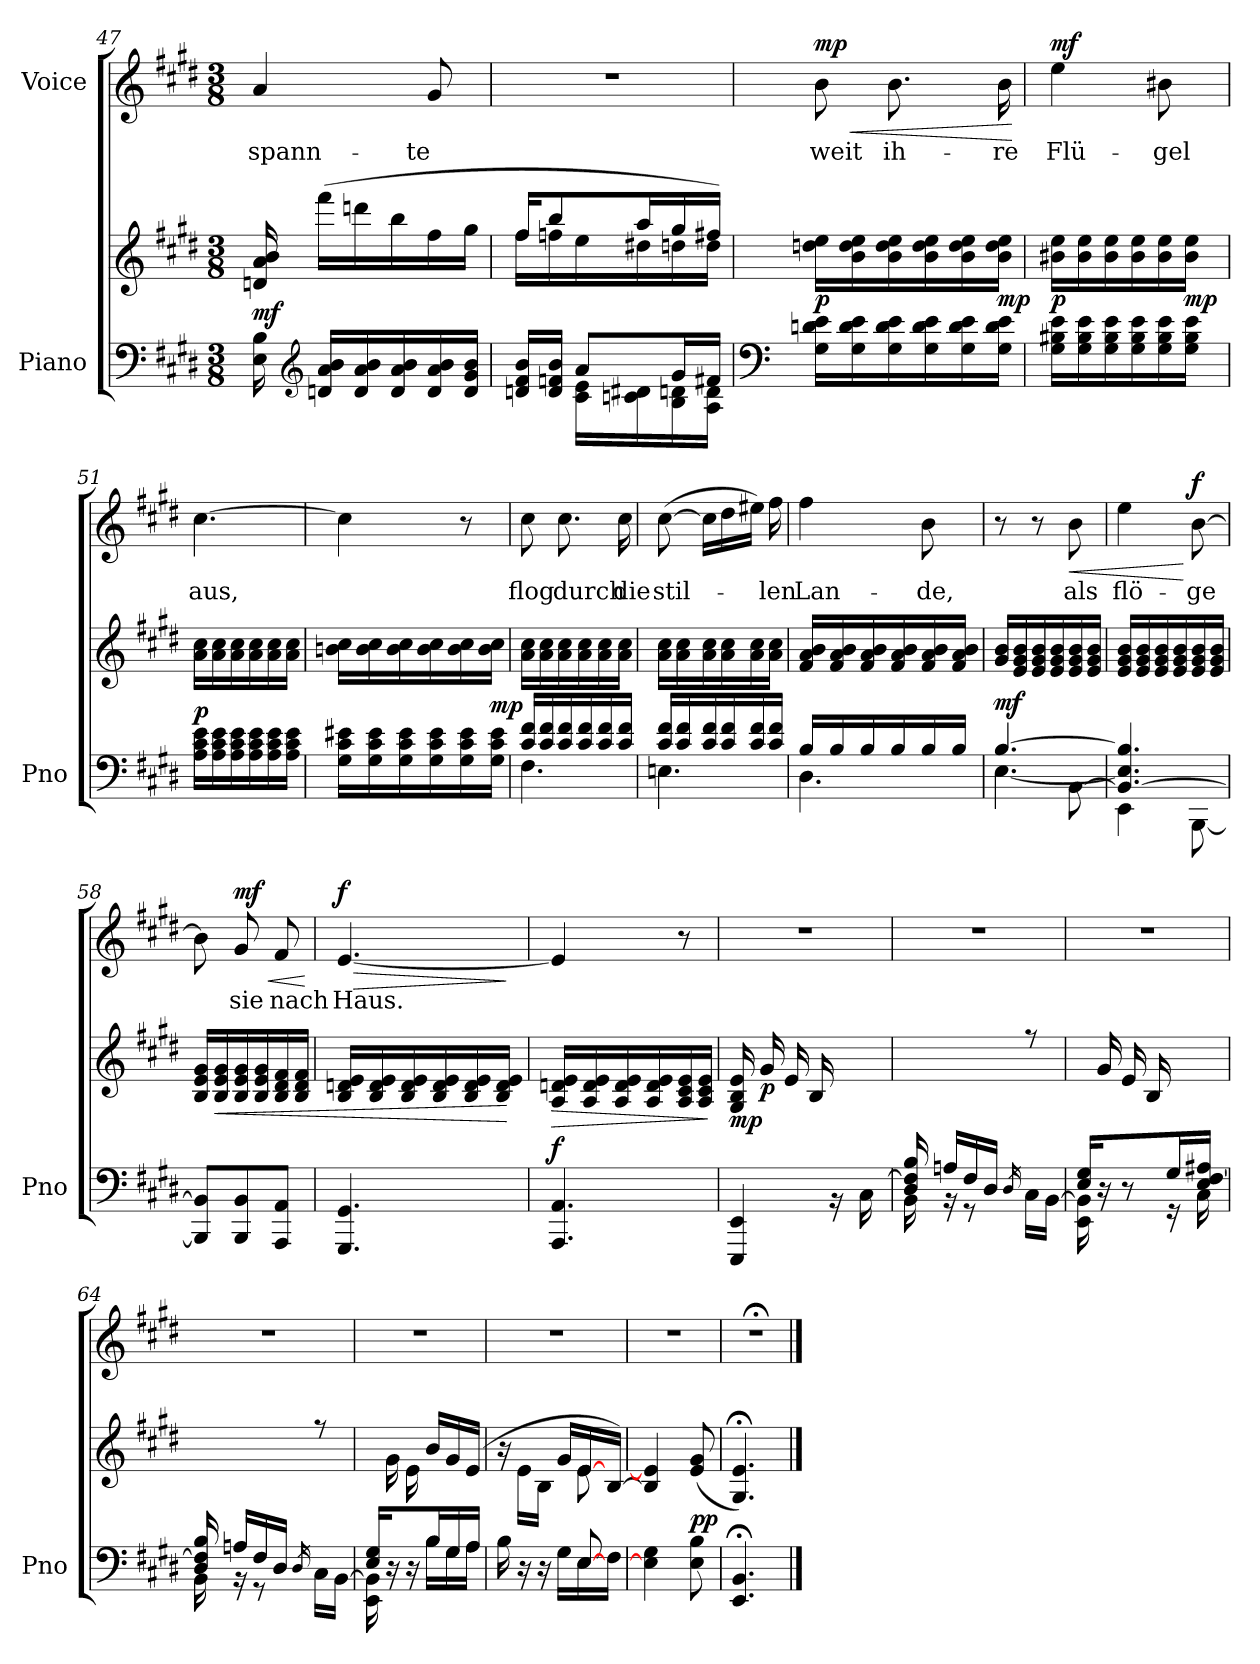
**kern	**kern	**dynam	**kern	**text	**dynam
*part2	*part2	*part2	*part1	*part1	*part1
*staff3	*staff2	*staff2/3	*staff1	*staff1	*staff1
*I"Piano	*	*	*I"Voice	*	*
*I'Pno	*	*	*	*	*
!!LO:LB:g=z
*clefF4	*clefG2	*	*clefG2	*	*
*k[f#c#g#d#]	*k[f#c#g#d#]	*	*k[f#c#g#d#]	*	*
*M3/8	*M3/8	*	*M3/8	*	*
=47	=47	=47	=47	=47	=47
!	!	!LO:DY:a=2	!	!LO:LY:b	!
16E\ 16B\	16dn/ 16a/ 16b/	mf	4a/	spann-	.
*clefG2	*	*	*	*	*
16dn/ 16a/ 16b/LL	(16fff#\LL	.	.	.	.
16d/ 16a/ 16b/	16dddn\	.	.	.	.
16d/ 16a/ 16b/	16bb\	.	.	.	.
!	!	!	!	!LO:LY:b	!
16d/ 16a/ 16b/	16ff#\	.	8g#/	-te	.
16d/ 16g#/ 16b/JJ	16gg#\JJ	.	.	.	.
=48	=48	=48	=48	=48	=48
*^	*^	*	*	*	*
16dn/ 16f#/ 16b/LL	8ryy	16ff#/KL	16ff#\LL	.	4.r	.	.
16d/ 16fn/ 16b/JJ	.	8bb/	16ffn\	.	.	.	.
8a/L	16c#\ 16e\LL	.	16ee\	.	.	.	.
.	16cn\ 16d#X\	16aa/L	16dd#X\	.	.	.	.
16g#/L	16B\ 16dn\	16gg#/	16ddn\	.	.	.	.
16f#X/JJ	16A\ 16d\JJ	16ff#X/JJ)	16dd\JJ	.	.	.	.
*v	*v	*	*	*	*	*	*
*	*v	*v	*	*	*	*
=49	=49	=49	=49	=49	=49
*clefF4	*	*	*	*	*
*^	*^	*	*	*	*
!	!	!	!	!LO:DY:a=2	!	!LO:LY:b	!LO:HP:b
!	!	!	!	!	!	!	!LO:DY:n=1:a
*v	*v	*	*	*	*	*	*
*	*v	*v	*	*	*	*
16G#\ 16dn\ 16e\LL	16ddn\ 16ee\LL	p	8b\	weit	< mp
16G#\ 16d\ 16e\	16b\ 16dd\ 16ee\	.	.	.	.
!	!	!	!	!LO:LY:b	!
16G#\ 16d\ 16e\	16b\ 16dd\ 16ee\	.	8.b\	ih-	.
16G#\ 16d\ 16e\	16b\ 16dd\ 16ee\	.	.	.	.
16G#\ 16d\ 16e\	16b\ 16dd\ 16ee\	.	.	.	.
!	!	!LO:DY:a=2	!	!LO:LY:b	!
16G#\ 16d\ 16e\JJ	16b\ 16dd\ 16ee\JJ	mp	16b\	-re	.
.	.	.	.	.	[
=50	=50	=50	=50	=50	=50
!	!	!LO:DY:a=2	!	!LO:LY:b	!LO:DY:a
16G#\ 16B#X\ 16e\LL	16b#X\ 16ee\LL	p	4ee\	Flü-	mf
16G#\ 16B#\ 16e\	16b#\ 16ee\	.	.	.	.
16G#\ 16B#\ 16e\	16b#\ 16ee\	.	.	.	.
16G#\ 16B#\ 16e\	16b#\ 16ee\	.	.	.	.
!	!	!	!	!LO:LY:b	!
16G#\ 16B#\ 16e\	16b#\ 16ee\	.	8b#X\	-gel	.
!	!	!LO:DY:a=2	!	!	!
16G#\ 16B#\ 16e\JJ	16b#\ 16ee\JJ	mp	.	.	.
=51	=51	=51	=51	=51	=51
!	!	!LO:DY:a=2	!	!LO:LY:b	!
16A\ 16c#\ 16e\LL	16a\ 16cc#\LL	p	[4.cc#\	aus,	.
16A\ 16c#\ 16e\	16a\ 16cc#\	.	.	.	.
16A\ 16c#\ 16e\	16a\ 16cc#\	.	.	.	.
16A\ 16c#\ 16e\	16a\ 16cc#\	.	.	.	.
16A\ 16c#\ 16e\	16a\ 16cc#\	.	.	.	.
16A\ 16c#\ 16e\JJ	16a\ 16cc#\JJ	.	.	.	.
=52	=52	=52	=52	=52	=52
16G#\ 16c#\ 16e#X\LL	16bn\ 16cc#\LL	.	4cc#\]	.	.
16G#\ 16c#\ 16e#\	16b\ 16cc#\	.	.	.	.
16G#\ 16c#\ 16e#\	16b\ 16cc#\	.	.	.	.
16G#\ 16c#\ 16e#\	16b\ 16cc#\	.	.	.	.
16G#\ 16c#\ 16e#\	16b\ 16cc#\	.	8r	.	.
!	!	!LO:DY:a=2	!	!	!
16G#\ 16c#\ 16e#\JJ	16b\ 16cc#\JJ	mp	.	.	.
=53	=53	=53	=53	=53	=53
*^	*	*	*	*	*
!	!	!	!	!	!LO:LY:b	!
16c#/ 16f#/LL	4.F#\	16a\ 16cc#\LL	.	8cc#\	flog	.
16c#/ 16f#/	.	16a\ 16cc#\	.	.	.	.
!	!	!	!	!	!LO:LY:b	!
16c#/ 16f#/	.	16a\ 16cc#\	.	8.cc#\	durch	.
16c#/ 16f#/	.	16a\ 16cc#\	.	.	.	.
16c#/ 16f#/	.	16a\ 16cc#\	.	.	.	.
!	!	!	!	!	!LO:LY:b	!
16c#/ 16f#/JJ	.	16a\ 16cc#\JJ	.	16cc#\	die	.
!!LO:LB:g=z
=54	=54	=54	=54	=54	=54	=54
!	!	!	!	!	!LO:LY:b	!
16c#/ 16f#/LL	4.En\	16a\ 16cc#\LL	.	([8cc#\	stil-	.
16c#/ 16f#/	.	16a\ 16cc#\	.	.	.	.
16c#/ 16f#/	.	16a\ 16cc#\	.	16cc#\LL]	.	.
16c#/ 16f#/	.	16a\ 16cc#\	.	16dd#\	.	.
16c#/ 16f#/	.	16a\ 16cc#\	.	16ee#X\JJ)	.	.
!	!	!	!	!	!LO:LY:b	!
16c#/ 16f#/JJ	.	16a\ 16cc#\JJ	.	16ff#\	-len	.
=55	=55	=55	=55	=55	=55	=55
!	!	!	!	!	!LO:LY:b	!
16B/LL	4.D#\	16f#/ 16a/ 16b/LL	.	4ff#\	Lan-	.
16B/	.	16f#/ 16a/ 16b/	.	.	.	.
16B/	.	16f#/ 16a/ 16b/	.	.	.	.
16B/	.	16f#/ 16a/ 16b/	.	.	.	.
!	!	!	!	!	!LO:LY:b	!
16B/	.	16f#/ 16a/ 16b/	.	8b\	-de,	.
16B/JJ	.	16f#/ 16a/ 16b/JJ	.	.	.	.
=56	=56	=56	=56	=56	=56	=56
*	*^	*	*	*	*	*
!	!	!	!	!LO:DY:a=2	!	!	!
[4.B/	[4.E\	4ryy	16g#/ 16b/LL	mf	8r	.	.
.	.	.	16e/ 16g#/ 16b/	.	.	.	.
.	.	.	16e/ 16g#/ 16b/	.	8r	.	.
.	.	.	16e/ 16g#/ 16b/	.	.	.	.
!	!	!	!	!	!	!LO:LY:b	!LO:HP:b
.	.	[8BB\	16e/ 16g#/ 16b/	.	8b\	als	<
.	.	.	16e/ 16g#/ 16b/JJ	.	.	.	.
*	*v	*v	*	*	*	*	*
=57	=57	=57	=57	=57	=57	=57
!	!	!	!	!	!LO:LY:b	!
4.BB/_ 4.E/] 4.B/]	4EE\	16e/ 16g#/ 16b/LL	.	4ee\	flö-	.
.	.	16e/ 16g#/ 16b/	.	.	.	.
.	.	16e/ 16g#/ 16b/	.	.	.	.
.	.	16e/ 16g#/ 16b/	.	.	.	.
!	!	!	!	!	!LO:LY:b	!LO:DY:n=1:a
.	[8BBB\	16e/ 16g#/ 16b/	.	[8b\	-ge	[ f
.	.	16e/ 16g#/ 16b/JJ	.	.	.	.
*v	*v	*	*	*	*	*
=58	=58	=58	=58	=58	=58
8BBB/] 8BB/]L	16B/ 16e/ 16g#/LL	.	8b\]	.	.
!	!	!LO:HP:b	!	!	!
.	16B/ 16e/ 16g#/	<	.	.	.
!	!	!	!	!LO:LY:b	!LO:HP:b
!	!	!	!	!	!LO:DY:n=1:a
8BBB/ 8BB/	16B/ 16e/ 16g#/	.	8g#/	sie	< mf
.	16B/ 16e/ 16g#/	.	.	.	.
!	!	!	!	!LO:LY:b	!
8AAA/ 8AA/J	16B/ 16d#/ 16f#/	.	8f#/	nach	.
.	16B/ 16d#/ 16f#/JJ	.	.	.	.
.	.	.	.	.	[
=59	=59	=59	=59	=59	=59
!	!	!	!	!LO:LY:b	!LO:HP:b
!	!	!	!	!	!LO:DY:n=1:a
4.GGG#/ 4.GG#/	16B/ 16dn/ 16e/LL	.	[4.e/	Haus.	> f
.	16B/ 16d/ 16e/	.	.	.	.
.	16B/ 16d/ 16e/	.	.	.	.
.	16B/ 16d/ 16e/	.	.	.	.
.	16B/ 16d/ 16e/	.	.	.	.
.	16B/ 16d/ 16e/JJ	.	.	.	.
.	.	[	.	.	]
=60	=60	=60	=60	=60	=60
!	!	!LO:HP:b	!	!	!
!	!	!LO:DY:n=1:a=2	!	!	!
4.AAA/ 4.AA/	16A/ 16dn/ 16e/LL	> f	4e/]	.	.
.	16A/ 16d/ 16e/	.	.	.	.
.	16A/ 16d/ 16e/	.	.	.	.
.	16A/ 16d/ 16e/	.	.	.	.
.	16A/ 16c#/ 16e/	.	8r	.	.
.	16A/ 16c#/ 16e/JJ	.	.	.	.
.	.	]	.	.	.
!!LO:LB:g=z
=61	=61	=61	=61	=61	=61
*^	*	*	*	*	*
!	!	!	!LO:DY:a=2	!	!	!
4ryy	4EEE/ 4EE/	16G#/ 16B/ 16e/	mp	4.r	.	.
!	!	!	!LO:DY:b	!	!	!
.	.	(>16g#/LL	p	.	.	.
.	.	16e/	.	.	.	.
.	.	16B/	.	.	.	.
16G#/	16rBB	8ryy	.	.	.	.
16E/ [16F#/ 16A#X/JJ	16C#\	.	.	.	.	.
=62	=62	=62	=62	=62	=62	=62
16D#/ 16F#/] 16B/)	16BB\	4ryy	.	4.r	.	.
16An/LL	16rBB	.	.	.	.	.
16F#/	8rGG	.	.	.	.	.
16D#/JJ	.	.	.	.	.	.
.	16qD#/	.	.	.	.	.
8ryy	16C#\LL	8rff	.	.	.	.
.	[16BB\JJ	.	.	.	.	.
=63	=63	=63	=63	=63	=63	=63
16E/ 16G#/	16EE\ 16BB\]	16ryy	.	4.r	.	.
8.ryy	16r	(>16g#/LL	.	.	.	.
.	8r	16e/	.	.	.	.
.	.	16B/	.	.	.	.
16G#/	16r	8ryy	.	.	.	.
16E/ [16F#/ 16A#X/JJ	16C#\	.	.	.	.	.
=64	=64	=64	=64	=64	=64	=64
16D#/ 16F#/] 16B/)	16BB\	4ryy	.	4.r	.	.
16An/LL	16rBB	.	.	.	.	.
16F#/	8rGG	.	.	.	.	.
16D#/JJ	.	.	.	.	.	.
.	16qD#/	.	.	.	.	.
8ryy	16C#\LL	8rff	.	.	.	.
.	[16BB\JJ	.	.	.	.	.
=65	=65	=65	=65	=65	=65	=65
*	*	*^	*	*	*	*
16E/ 16G#/	16EE\ 16BB\]	8.ryy	16ryy	.	4.r	.	.
8ryy	16r	.	(16g#\LL	.	.	.	.
.	16r	.	16e\	.	.	.	.
16B/	16B\LL	16b/LL	8.ryy	.	.	.	.
16G#/	16G#\	16g#/	.	.	.	.	.
16A/JJ	16A\JJ	(16e/JJ	.	.	.	.	.
=66	=66	=66	=66	=66	=66	=66	=66
16B\	16ryy	16r	16rgyy	.	4.r	.	.
16r	16ryy	16e\LL	8ryy	.	.	.	.
16r	16ryy	16B\JJ	.	.	.	.	.
16G#\LL	16ryy	16g#/LL	16ryy	.	.	.	.
[16E\	8E/	[16e/	8e\	.	.	.	.
16F#\JJ	.	[16B/JJ)	.	.	.	.	.
*v	*v	*	*	*	*	*	*
*	*v	*v	*	*	*	*
=67	=67	=67	=67	=67	=67
4E\] 4G#\	4B/] 4e/]	.	4.r	.	.
!	!	!LO:DY:a=2	!	!	!
8E\ 8B\	(8e/ 8g#/	pp	.	.	.
=68	=68	=68	=68	=68	=68
4.EE/;< 4.BB/;<	4.G#/;< 4.e/;<)	.	4.r;<	.	.
==	==	==	==	==	==
*-	*-	*-	*-	*-	*-
